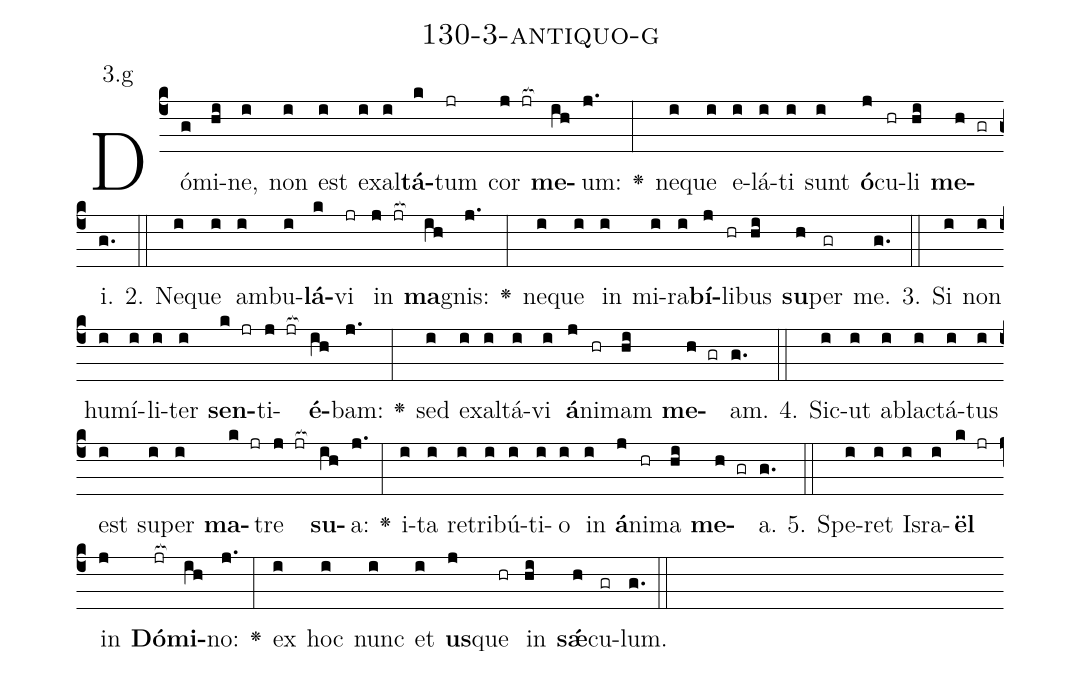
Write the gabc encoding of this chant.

name: 130-3-antiquo-g;
annotation: 3.g;
%%
(c4)Dó(g)mi(hi)ne,(i) non(i) est(i) ex(i)al(i)<b>tá</b>(k)tum(jr) cor(j jr[ocb:1{]) <b>me</b>(ih[ocb:0}])um:(j.) <v>\greheightstar</v>(:) ne(i)que(i) e(i)lá(i)ti(i) sunt(i) <b>ó</b>(j)cu(hr)li(hi) <b>me</b>(h gr)i.(g.) (::)
2. Ne(i)que(i) am(i)bu(i)<b>lá</b>(k)vi(jr) in(j jr[ocb:1{]) <b>ma</b>(ih[ocb:0}])gnis:(j.) <v>\greheightstar</v>(:) ne(i)que(i) in(i) mi(i)ra(i)<b>bí</b>(j)li(hr)bus(hi) <b>su</b>(h)per(gr) me.(g.) (::)
3. Si(i) non(i) hu(i)mí(i)li(i)ter(i) <b>sen</b>(k jr)ti(j jr[ocb:1{])<b>é</b>(ih[ocb:0}])bam:(j.) <v>\greheightstar</v>(:) sed(i) ex(i)al(i)tá(i)vi(i) <b>á</b>(j)ni(hr)mam(hi) <b>me</b>(h gr)am.(g.) (::)
4. Sic(i)ut(i) ab(i)lac(i)tá(i)tus(i) est(i) su(i)per(i) <b>ma</b>(k jr)tre(j jr[ocb:1{]) <b>su</b>(ih[ocb:0}])a:(j.) <v>\greheightstar</v>(:) i(i)ta(i) re(i)tri(i)bú(i)ti(i)o(i) in(i) <b>á</b>(j)ni(hr)ma(hi) <b>me</b>(h gr)a.(g.) (::)
5. Spe(i)ret(i) Is(i)ra(i)<b>ël</b>(k jr) in(j) <b>Dó</b>(jr[ocb:1{])<b>mi</b>(ih[ocb:0}])no:(j.) <v>\greheightstar</v>(:) ex(i) hoc(i) nunc(i) et(i) <b>us</b>(j)que(hr) in(hi) <b>sǽ</b>(h)cu(gr)lum.(g.) (::)
